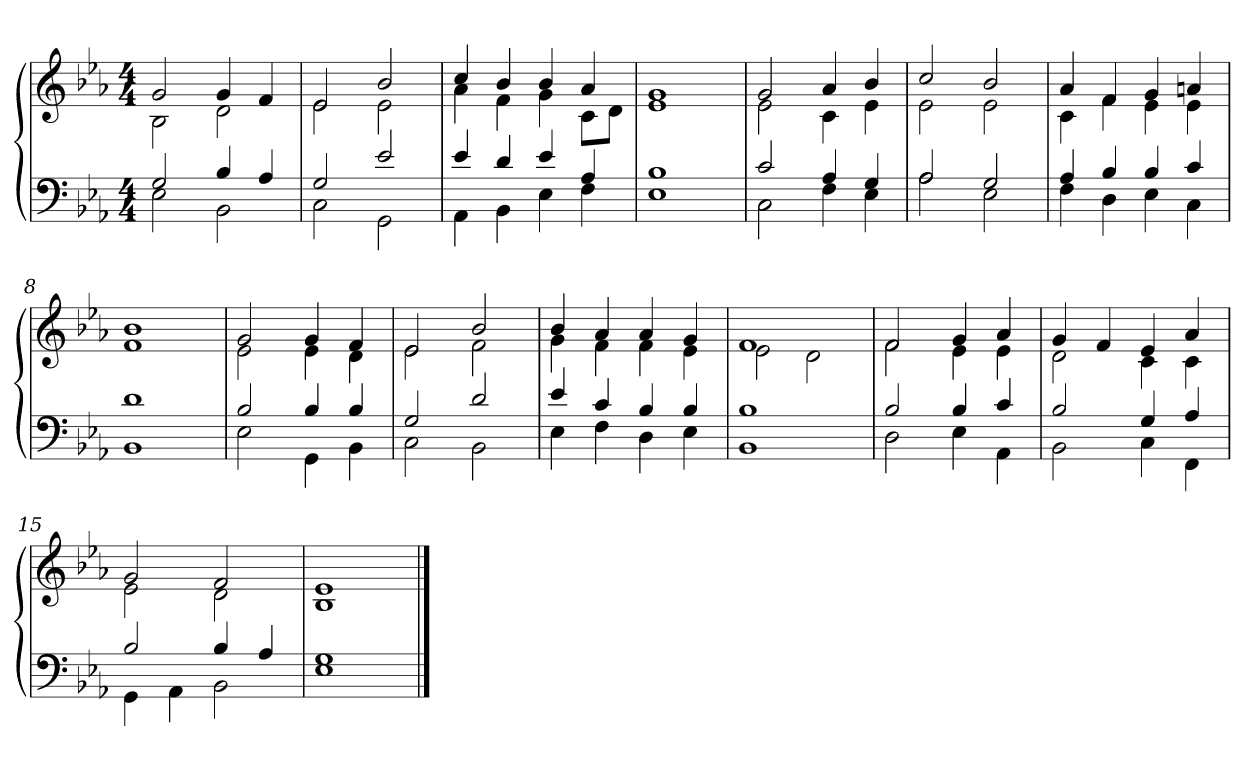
**kern	**kern
*part1	*part1
*staff2	*staff1
*clefF4	*clefG2
*k[b-e-a-]	*k[b-e-a-]
*E-:	*E-:
*M4/4	*M4/4
=1	=1
*^	*^
2G	2E-	2g	2B-
4B-	2BB-	4g	2d
4A-	.	4f	.
=2	=2	=2	=2
2G	2C	2e-	2e-
2e-	2GG	2b-	2e-
=3	=3	=3	=3
4e-	4AA-	4cc	4a-
4d	4BB-	4b-	4f
4e-	4E-	4b-	4g
4A-	4F	4a-	8cL
.	.	.	8dJ
=4	=4	=4	=4
1B-	1E-	1g	1e-
=5	=5	=5	=5
2c	2C	2g	2e-
4A-	4F	4a-	4c
4G	4E-	4b-	4e-
=6	=6	=6	=6
2A-	2A-	2cc	2e-
2G	2E-	2b-	2e-
=7	=7	=7	=7
4A-	4F	4a-	4c
4B-	4D	4f	4f
4B-	4E-	4g	4e-
4c	4C	4an	4e-
=8	=8	=8	=8
1d	1BB-	1b-	1f
=9	=9	=9	=9
2B-	2E-	2g	2e-
4B-	4GG	4g	4e-
4B-	4BB-	4f	4d
=10	=10	=10	=10
2G	2C	2e-	2e-
2d	2BB-	2b-	2f
=11	=11	=11	=11
4e-	4E-	4b-	4g
4c	4F	4a-	4f
4B-	4D	4a-	4f
4B-	4E-	4g	4e-
=12	=12	=12	=12
1B-	1BB-	1f	2e-
.	.	.	2d
=13	=13	=13	=13
2B-	2D	2f	2f
4B-	4E-	4g	4e-
4c	4AA-	4a-	4e-
=14	=14	=14	=14
2B-	2BB-	4g	2d
.	.	4f	.
4G	4C	4e-	4c
4A-	4FF	4a-	4c
=15	=15	=15	=15
2B-	4GG	2g	2e-
.	4AA-	.	.
4B-	2BB-	2f	2d
4A-	.	.	.
=16	=16	=16	=16
1G	1E-	1e-	1B-
*v	*v	*	*
*	*v	*v
==	==
*-	*-
